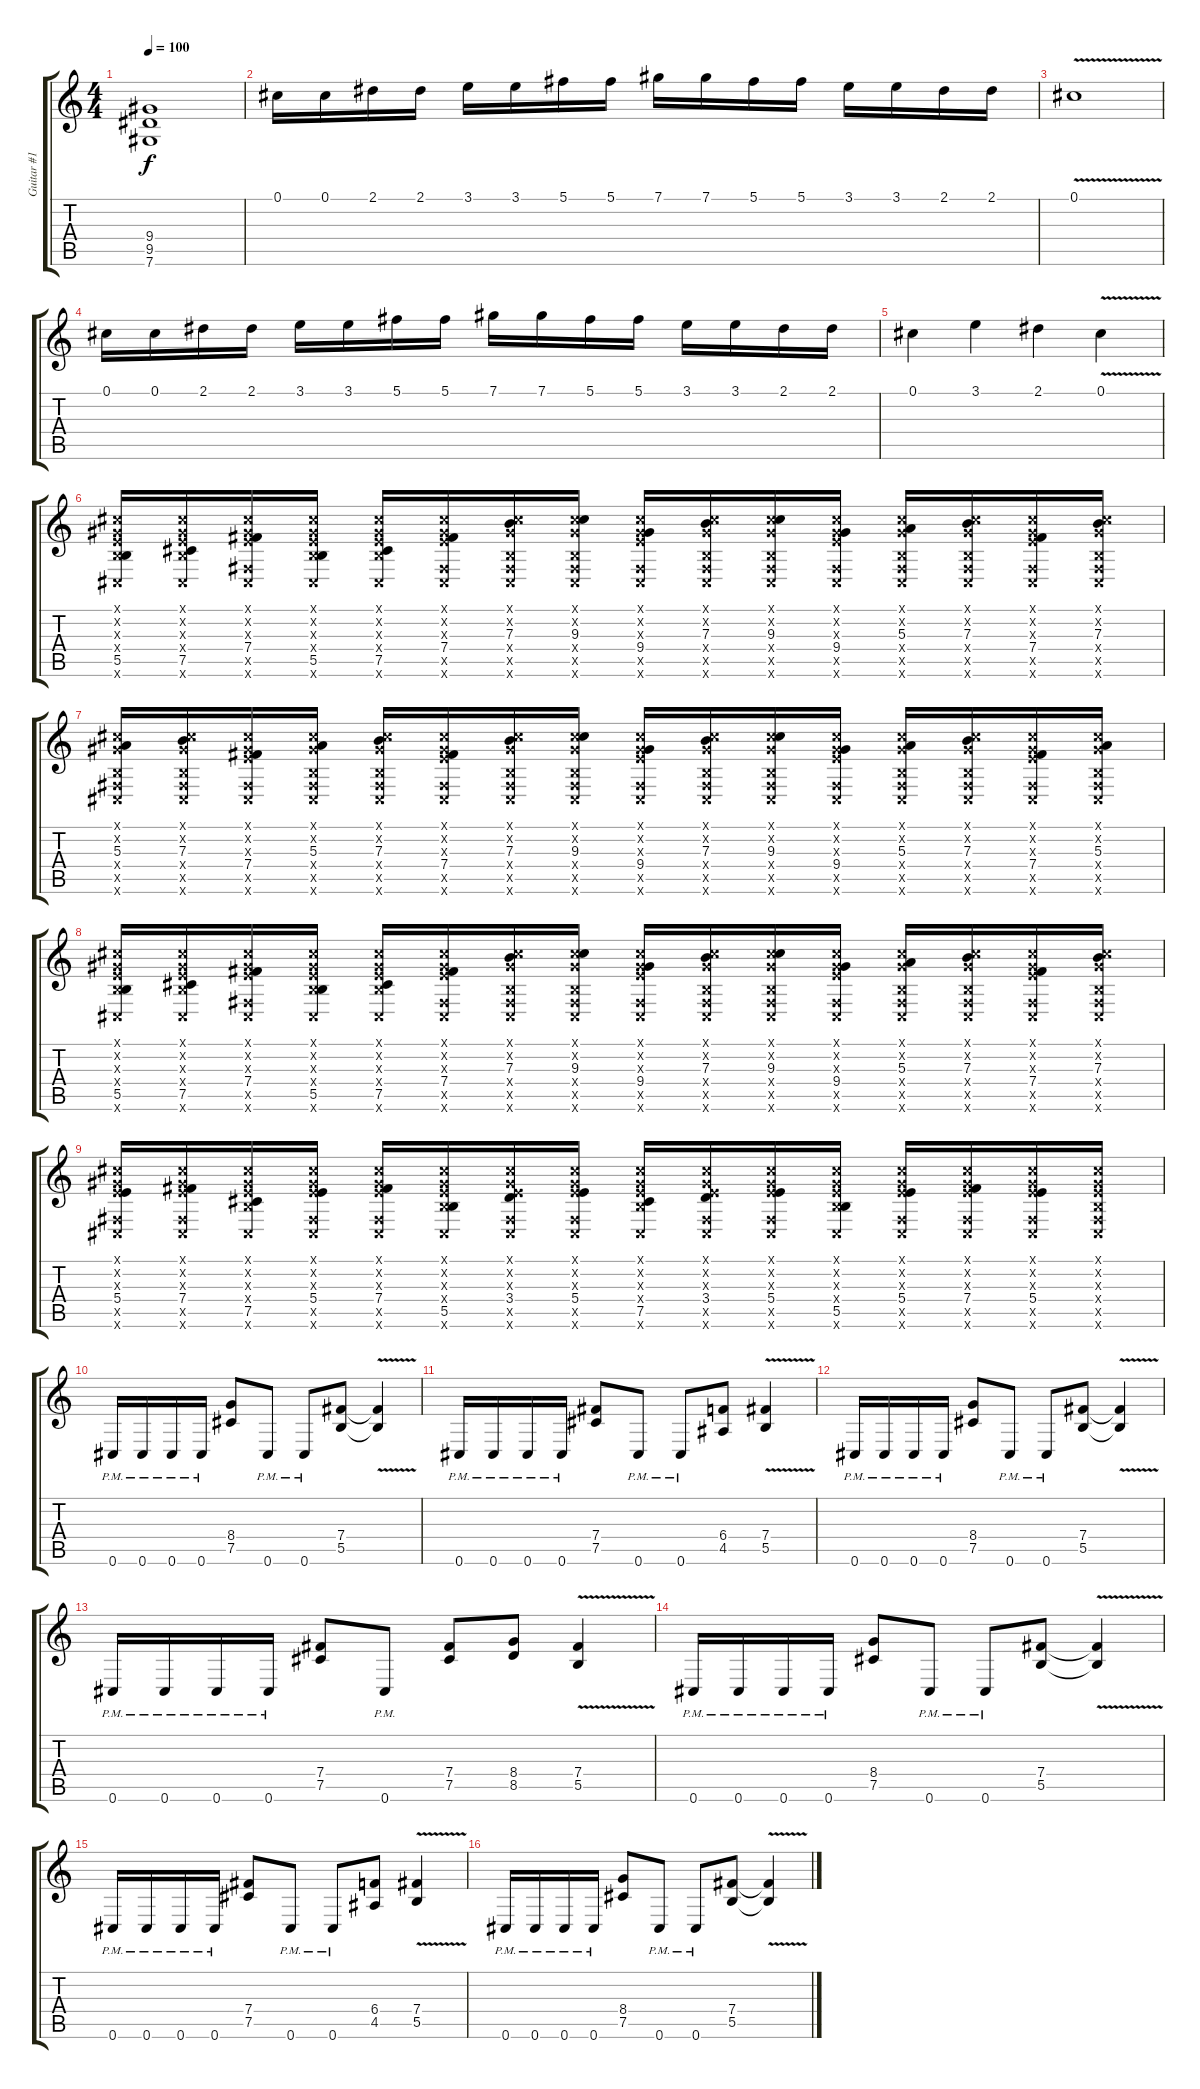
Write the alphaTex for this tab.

\track ("Guitar #1" "Guitar #1") {instrument distortionguitar}
\staff {score tabs}
\tuning (Db4 Ab3 E3 B2 Gb2 Db2) {hide}
\ts (4 4)
\tempo 100
\clef g2
\ks c
(9.4 9.5 7.6).1{dy f} |
0.1.16 0.1.16 2.1.16 2.1.16 3.1.16 3.1.16 5.1.16 5.1.16 7.1.16 7.1.16 5.1.16 5.1.16 3.1.16 3.1.16 2.1.16 2.1.16 |
0.1{v}.1 |
0.1.16 0.1.16 2.1.16 2.1.16 3.1.16 3.1.16 5.1.16 5.1.16 7.1.16 7.1.16 5.1.16 5.1.16 3.1.16 3.1.16 2.1.16 2.1.16 |
0.1.4 3.1.4 2.1.4 0.1{v}.4 |
(0.1{x} 0.2{x} 0.3{x} 0.4{x} 5.5 0.6{x}).16 (0.1{x} 0.2{x} 0.3{x} 0.4{x} 7.5 0.6{x}).16 (0.1{x} 0.2{x} 0.3{x} 7.4 0.5{x} 0.6{x}).16 (0.1{x} 0.2{x} 0.3{x} 0.4{x} 5.5 0.6{x}).16 (0.1{x} 0.2{x} 0.3{x} 0.4{x} 7.5 0.6{x}).16 (0.1{x} 0.2{x} 0.3{x} 7.4 0.5{x} 0.6{x}).16 (0.1{x} 0.2{x} 7.3 0.4{x} 0.5{x} 0.6{x}).16 (0.1{x} 0.2{x} 9.3 0.4{x} 0.5{x} 0.6{x}).16 (0.1{x} 0.2{x} 0.3{x} 9.4 0.5{x} 0.6{x}).16 (0.1{x} 0.2{x} 7.3 0.4{x} 0.5{x} 0.6{x}).16 (0.1{x} 0.2{x} 9.3 0.4{x} 0.5{x} 0.6{x}).16 (0.1{x} 0.2{x} 0.3{x} 9.4 0.5{x} 0.6{x}).16 (0.1{x} 0.2{x} 5.3 0.4{x} 0.5{x} 0.6{x}).16 (0.1{x} 0.2{x} 7.3 0.4{x} 0.5{x} 0.6{x}).16 (0.1{x} 0.2{x} 0.3{x} 7.4 0.5{x} 0.6{x}).16 (0.1{x} 0.2{x} 7.3 0.4{x} 0.5{x} 0.6{x}).16 |
(0.1{x} 0.2{x} 5.3 0.4{x} 0.5{x} 0.6{x}).16 (0.1{x} 0.2{x} 7.3 0.4{x} 0.5{x} 0.6{x}).16 (0.1{x} 0.2{x} 0.3{x} 7.4 0.5{x} 0.6{x}).16 (0.1{x} 0.2{x} 5.3 0.4{x} 0.5{x} 0.6{x}).16 (0.1{x} 0.2{x} 7.3 0.4{x} 0.5{x} 0.6{x}).16 (0.1{x} 0.2{x} 0.3{x} 7.4 0.5{x} 0.6{x}).16 (0.1{x} 0.2{x} 7.3 0.4{x} 0.5{x} 0.6{x}).16 (0.1{x} 0.2{x} 9.3 0.4{x} 0.5{x} 0.6{x}).16 (0.1{x} 0.2{x} 0.3{x} 9.4 0.5{x} 0.6{x}).16 (0.1{x} 0.2{x} 7.3 0.4{x} 0.5{x} 0.6{x}).16 (0.1{x} 0.2{x} 9.3 0.4{x} 0.5{x} 0.6{x}).16 (0.1{x} 0.2{x} 0.3{x} 9.4 0.5{x} 0.6{x}).16 (0.1{x} 0.2{x} 5.3 0.4{x} 0.5{x} 0.6{x}).16 (0.1{x} 0.2{x} 7.3 0.4{x} 0.5{x} 0.6{x}).16 (0.1{x} 0.2{x} 0.3{x} 7.4 0.5{x} 0.6{x}).16 (0.1{x} 0.2{x} 5.3 0.4{x} 0.5{x} 0.6{x}).16 |
(0.1{x} 0.2{x} 0.3{x} 0.4{x} 5.5 0.6{x}).16 (0.1{x} 0.2{x} 0.3{x} 0.4{x} 7.5 0.6{x}).16 (0.1{x} 0.2{x} 0.3{x} 7.4 0.5{x} 0.6{x}).16 (0.1{x} 0.2{x} 0.3{x} 0.4{x} 5.5 0.6{x}).16 (0.1{x} 0.2{x} 0.3{x} 0.4{x} 7.5 0.6{x}).16 (0.1{x} 0.2{x} 0.3{x} 7.4 0.5{x} 0.6{x}).16 (0.1{x} 0.2{x} 7.3 0.4{x} 0.5{x} 0.6{x}).16 (0.1{x} 0.2{x} 9.3 0.4{x} 0.5{x} 0.6{x}).16 (0.1{x} 0.2{x} 0.3{x} 9.4 0.5{x} 0.6{x}).16 (0.1{x} 0.2{x} 7.3 0.4{x} 0.5{x} 0.6{x}).16 (0.1{x} 0.2{x} 9.3 0.4{x} 0.5{x} 0.6{x}).16 (0.1{x} 0.2{x} 0.3{x} 9.4 0.5{x} 0.6{x}).16 (0.1{x} 0.2{x} 5.3 0.4{x} 0.5{x} 0.6{x}).16 (0.1{x} 0.2{x} 7.3 0.4{x} 0.5{x} 0.6{x}).16 (0.1{x} 0.2{x} 0.3{x} 7.4 0.5{x} 0.6{x}).16 (0.1{x} 0.2{x} 7.3 0.4{x} 0.5{x} 0.6{x}).16 |
(0.1{x} 0.2{x} 0.3{x} 5.4 0.5{x} 0.6{x}).16 (0.1{x} 0.2{x} 0.3{x} 7.4 0.5{x} 0.6{x}).16 (0.1{x} 0.2{x} 0.3{x} 0.4{x} 7.5 0.6{x}).16 (0.1{x} 0.2{x} 0.3{x} 5.4 0.5{x} 0.6{x}).16 (0.1{x} 0.2{x} 0.3{x} 7.4 0.5{x} 0.6{x}).16 (0.1{x} 0.2{x} 0.3{x} 0.4{x} 5.5 0.6{x}).16 (0.1{x} 0.2{x} 0.3{x} 3.4 0.5{x} 0.6{x}).16 (0.1{x} 0.2{x} 0.3{x} 5.4 0.5{x} 0.6{x}).16 (0.1{x} 0.2{x} 0.3{x} 0.4{x} 7.5 0.6{x}).16 (0.1{x} 0.2{x} 0.3{x} 3.4 0.5{x} 0.6{x}).16 (0.1{x} 0.2{x} 0.3{x} 5.4 0.5{x} 0.6{x}).16 (0.1{x} 0.2{x} 0.3{x} 0.4{x} 5.5 0.6{x}).16 (0.1{x} 0.2{x} 0.3{x} 5.4 0.5{x} 0.6{x}).16 (0.1{x} 0.2{x} 0.3{x} 7.4 0.5{x} 0.6{x}).16 (0.1{x} 0.2{x} 0.3{x} 5.4 0.5{x} 0.6{x}).16 (0.1{x} 0.2{x} 0.3{x} 0.4{x} 0.5{x} 0.6{x}).16 |
0.6{pm}.16{instrument distortionguitar} 0.6{pm}.16 0.6{pm}.16 0.6{pm}.16 (8.4 7.5).8 0.6{pm}.8 0.6{pm}.8 (7.4 5.5).8 (7.4{t} 5.5{v t}).4 |
0.6{pm}.16 0.6{pm}.16 0.6{pm}.16 0.6{pm}.16 (7.4 7.5).8 0.6{pm}.8 0.6{pm}.8 (6.4 4.5).8 (7.4 5.5{v}).4 |
0.6{pm}.16 0.6{pm}.16 0.6{pm}.16 0.6{pm}.16 (8.4 7.5).8 0.6{pm}.8 0.6{pm}.8 (7.4 5.5).8 (7.4{t} 5.5{v t}).4 |
0.6{pm}.16 0.6{pm}.16 0.6{pm}.16 0.6{pm}.16 (7.4 7.5).8 0.6{pm}.8 (7.4 7.5).8 (8.4 8.5).8 (7.4 5.5{v}).4 |
0.6{pm}.16 0.6{pm}.16 0.6{pm}.16 0.6{pm}.16 (8.4 7.5).8 0.6{pm}.8 0.6{pm}.8 (7.4 5.5).8 (7.4{t} 5.5{v t}).4 |
0.6{pm}.16 0.6{pm}.16 0.6{pm}.16 0.6{pm}.16 (7.4 7.5).8 0.6{pm}.8 0.6{pm}.8 (6.4 4.5).8 (7.4 5.5{v}).4 |
0.6{pm}.16 0.6{pm}.16 0.6{pm}.16 0.6{pm}.16 (8.4 7.5).8 0.6{pm}.8 0.6{pm}.8 (7.4 5.5).8 (7.4{t} 5.5{v t}).4
